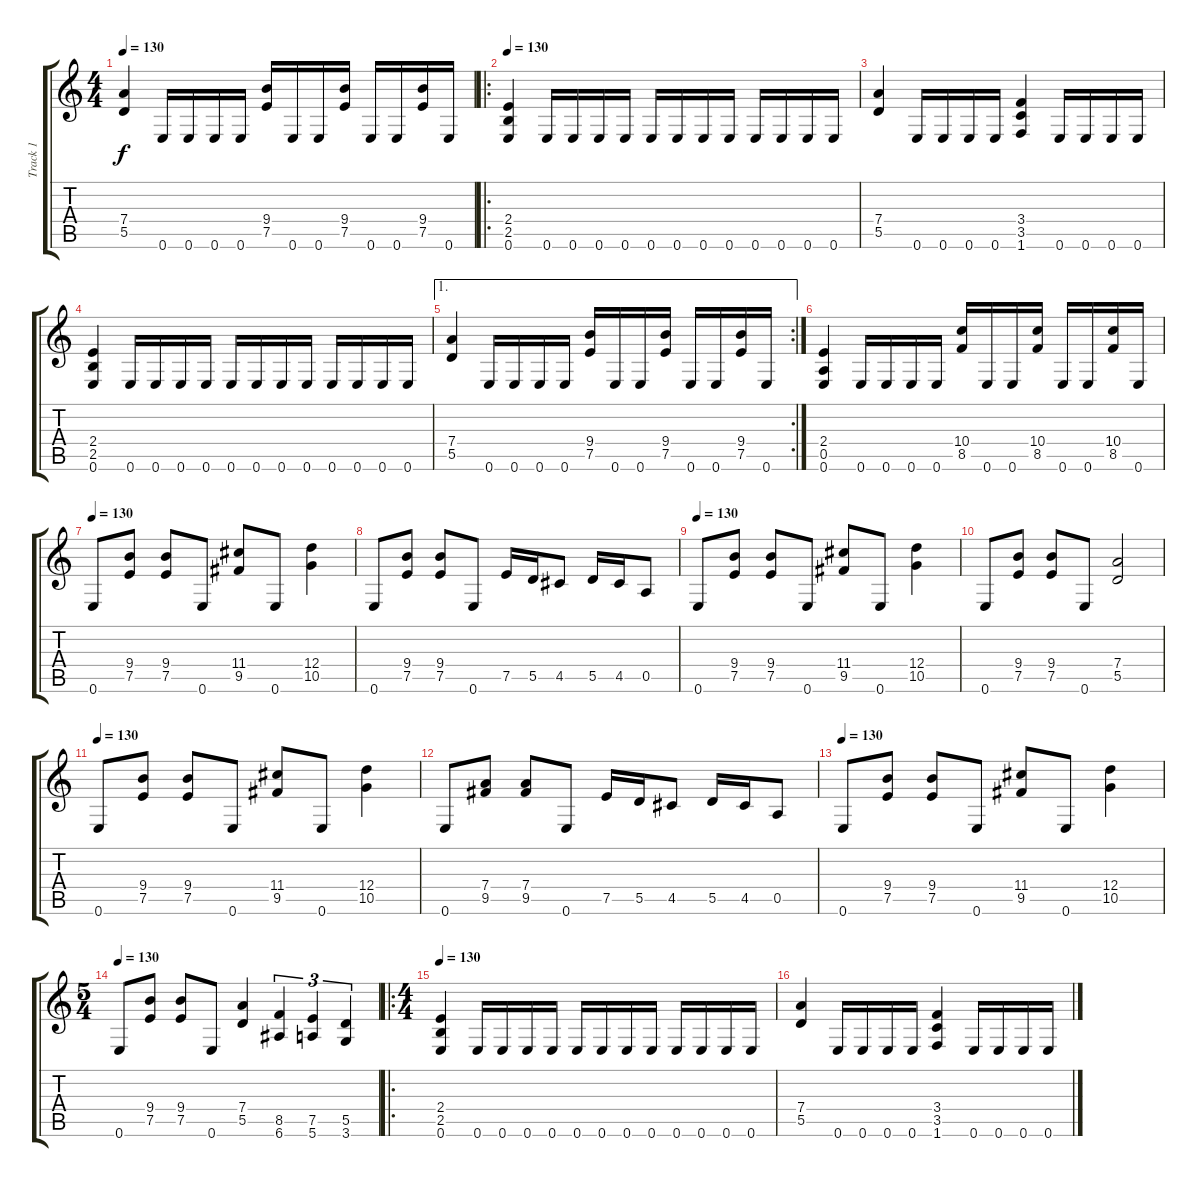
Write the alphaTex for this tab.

\track ("Track 1" "Track 1") {instrument distortionguitar}
\staff {score tabs}
\tuning (E4 B3 G3 D3 A2 E2) {hide}
\ts (4 4)
\tempo 130
\clef g2
\ks c
(7.4 5.5).4{dy f} 0.6.16 0.6.16 0.6.16 0.6.16 (9.4 7.5).16 0.6.16 0.6.16 (9.4 7.5).16 0.6.16 0.6.16 (9.4 7.5).16 0.6.16 |
\ro
\tempo 130
(2.4 2.5 0.6).4 0.6.16 0.6.16 0.6.16 0.6.16 0.6.16 0.6.16 0.6.16 0.6.16 0.6.16 0.6.16 0.6.16 0.6.16 |
(7.4 5.5).4 0.6.16 0.6.16 0.6.16 0.6.16 (3.4 3.5 1.6).4 0.6.16 0.6.16 0.6.16 0.6.16 |
(2.4 2.5 0.6).4 0.6.16 0.6.16 0.6.16 0.6.16 0.6.16 0.6.16 0.6.16 0.6.16 0.6.16 0.6.16 0.6.16 0.6.16 |
\ae 1
\rc 2
(7.4 5.5).4 0.6.16 0.6.16 0.6.16 0.6.16 (9.4 7.5).16 0.6.16 0.6.16 (9.4 7.5).16 0.6.16 0.6.16 (9.4 7.5).16 0.6.16 |
(2.4 0.5 0.6).4 0.6.16 0.6.16 0.6.16 0.6.16 (10.4 8.5).16 0.6.16 0.6.16 (10.4 8.5).16 0.6.16 0.6.16 (10.4 8.5).16 0.6.16 |
\tempo 130
0.6.8 (9.4 7.5).8 (9.4 7.5).8 0.6.8 (11.4 9.5).8 0.6.8 (12.4 10.5).4 |
0.6.8 (9.4 7.5).8 (9.4 7.5).8 0.6.8 7.5.16 5.5.16 4.5.8 5.5.16 4.5.16 0.5.8 |
\tempo 130
0.6.8 (9.4 7.5).8 (9.4 7.5).8 0.6.8 (11.4 9.5).8 0.6.8 (12.4 10.5).4 |
0.6.8 (9.4 7.5).8 (9.4 7.5).8 0.6.8 (7.4 5.5).2 |
\tempo 130
0.6.8 (9.4 7.5).8 (9.4 7.5).8 0.6.8 (11.4 9.5).8 0.6.8 (12.4 10.5).4 |
0.6.8 (7.4 9.5).8 (7.4 9.5).8 0.6.8 7.5.16 5.5.16 4.5.8 5.5.16 4.5.16 0.5.8 |
\tempo 130
0.6.8 (9.4 7.5).8 (9.4 7.5).8 0.6.8 (11.4 9.5).8 0.6.8 (12.4 10.5).4 |
\ts (5 4)
\tempo 130
0.6.8 (9.4 7.5).8 (9.4 7.5).8 0.6.8 (7.4 5.5).4 (8.5 6.6).4{tu (3 2)} (7.5 5.6).4{tu (3 2)} (5.5 3.6).4{tu (3 2)} |
\ro
\ts (4 4)
\tempo 130
(2.4 2.5 0.6).4 0.6.16 0.6.16 0.6.16 0.6.16 0.6.16 0.6.16 0.6.16 0.6.16 0.6.16 0.6.16 0.6.16 0.6.16 |
(7.4 5.5).4 0.6.16 0.6.16 0.6.16 0.6.16 (3.4 3.5 1.6).4 0.6.16 0.6.16 0.6.16 0.6.16
